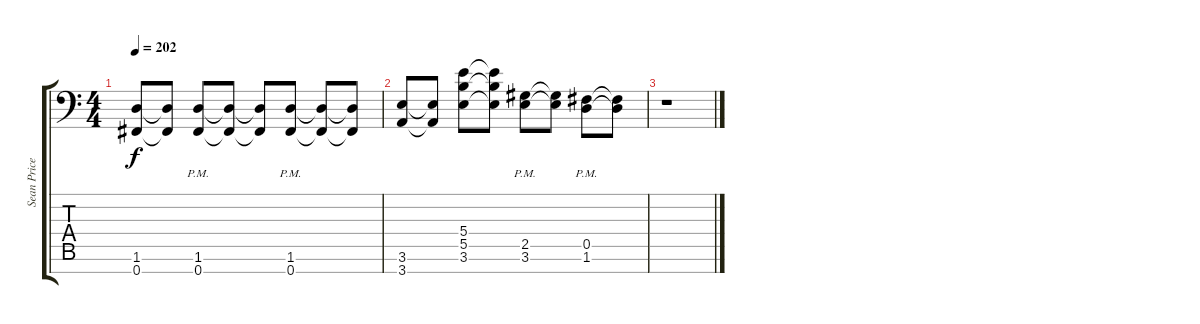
\track ("Sean Price" "Sean Price") {instrument distortionguitar}
\staff {score tabs}
\tuning (Db4 Ab3 E3 B2 Gb2 Db2 Gb1) {hide}
\ts (4 4)
\tempo 202
\clef f4
\ks c
(1.6{t} 0.7{t}).8{dy f} (1.6{t} 0.7{t}).8 (1.6{pm} 0.7{pm}).8 (1.6{t} 0.7{t}).8 (1.6{t} 0.7{t}).8 (1.6{pm} 0.7{pm}).8 (1.6{t} 0.7{t}).8 (1.6{t} 0.7{t}).8 |
(3.6 3.7).8 (3.6{t} 3.7{t}).8 (5.4 5.5 3.6).8 (5.4{t} 5.5{t} 3.6{t}).8 (2.5{pm} 3.6{pm}).8 (2.5{t} 3.6{t}).8 (0.5{pm} 1.6{pm}).8 (0.5{t} 1.6{t}).8 |
r.1
